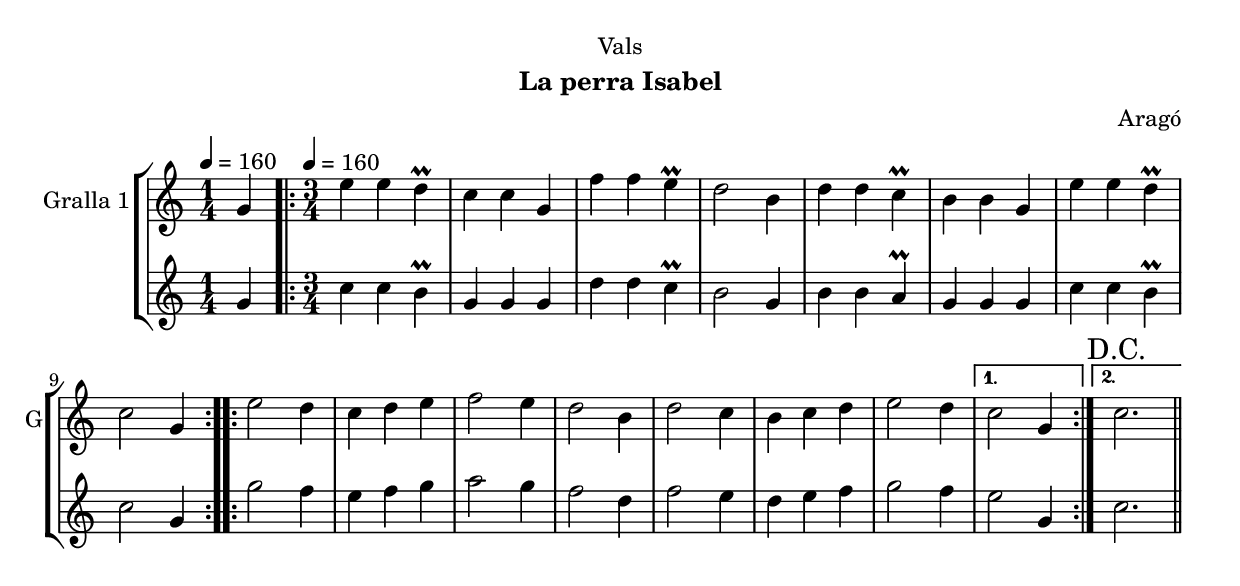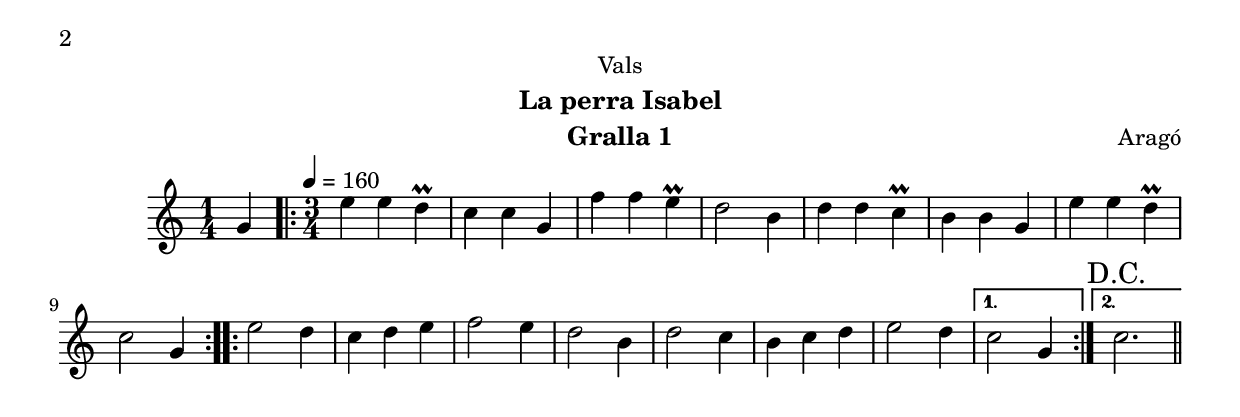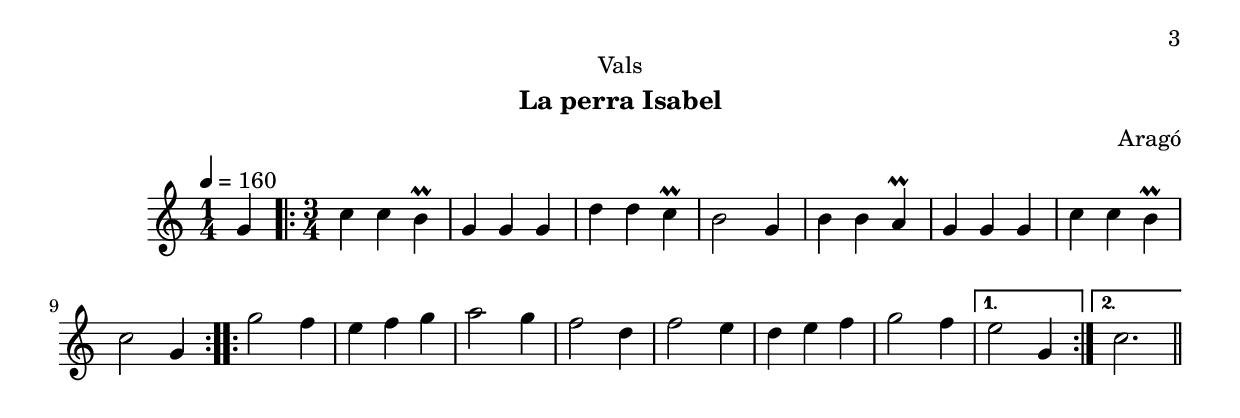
\version "2.16.2"

\header {
  dedication="Vals"
  title=""
  subtitle="La perra Isabel"
  subsubtitle=""
  poet=""
  meter=""
  piece=""
  composer="Aragó"
  arranger=""
  opus=""
  instrument=""
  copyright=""
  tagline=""
}

liniaroAa =
\relative g'
{
  \clef treble
  \key c \major
  \time 1/4
  g4 \tempo 4 = 160  |
  \time 3/4   \repeat volta 2 { e'4 e d\prall  |
  c4 c g  |
  f'4 f e\prall  |
  %05
  d2 b4  |
  d4 d c\prall  |
  b4 b g  |
  e'4 e d\prall  |
  c2 g4  | }
  %10
  \repeat volta 2 { e'2 d4  |
  c4 d e  |
  f2 e4  |
  d2 b4  |
  d2 c4  |
  %15
  b4 c d  |
  e2 d4 }
  \alternative { { c2 g4 }
  { \mark "D.C." c2. } } \bar "||"
}

liniaroAb =
\relative g'
{
  \tempo 4 = 160
  \clef treble
  \key c \major
  \time 1/4
  g4  |
  \time 3/4   \repeat volta 2 { c4 c b\prall  |
  g4 g g  |
  d'4 d c\prall  |
  %05
  b2 g4  |
  b4 b a\prall  |
  g4 g g  |
  c4 c b\prall  |
  c2 g4  | }
  %10
  \repeat volta 2 { g'2 f4  |
  e4 f g  |
  a2 g4  |
  f2 d4  |
  f2 e4  |
  %15
  d4 e f  |
  g2 f4 }
  \alternative { { e2 g,4 }
  { c2. } } \bar "||"
}

\bookpart {
  \score {
    \new StaffGroup {
      \override Score.RehearsalMark #'self-alignment-X = #LEFT
      <<
        \new Staff \with {instrumentName = #"Gralla 1" shortInstrumentName = #"G"} \liniaroAa
        \new Staff \with {instrumentName = #"" shortInstrumentName = #" "} \liniaroAb
      >>
    }
    \layout {}
  }
  \score { \unfoldRepeats
    \new StaffGroup {
      \override Score.RehearsalMark #'self-alignment-X = #LEFT
      <<
        \new Staff \with {instrumentName = #"Gralla 1" shortInstrumentName = #"G"} \liniaroAa
        \new Staff \with {instrumentName = #"" shortInstrumentName = #" "} \liniaroAb
      >>
    }
    \midi {
      \set Staff.midiInstrument = "oboe"
      \set DrumStaff.midiInstrument = "drums"
    }
  }
}

\bookpart {
  \header {instrument="Gralla 1"}
  \score {
    \new StaffGroup {
      \override Score.RehearsalMark #'self-alignment-X = #LEFT
      <<
        \new Staff \liniaroAa
      >>
    }
    \layout {}
  }
  \score { \unfoldRepeats
    \new StaffGroup {
      \override Score.RehearsalMark #'self-alignment-X = #LEFT
      <<
        \new Staff \liniaroAa
      >>
    }
    \midi {
      \set Staff.midiInstrument = "oboe"
      \set DrumStaff.midiInstrument = "drums"
    }
  }
}

\bookpart {
  \header {instrument=""}
  \score {
    \new StaffGroup {
      \override Score.RehearsalMark #'self-alignment-X = #LEFT
      <<
        \new Staff \liniaroAb
      >>
    }
    \layout {}
  }
  \score { \unfoldRepeats
    \new StaffGroup {
      \override Score.RehearsalMark #'self-alignment-X = #LEFT
      <<
        \new Staff \liniaroAb
      >>
    }
    \midi {
      \set Staff.midiInstrument = "oboe"
      \set DrumStaff.midiInstrument = "drums"
    }
  }
}

